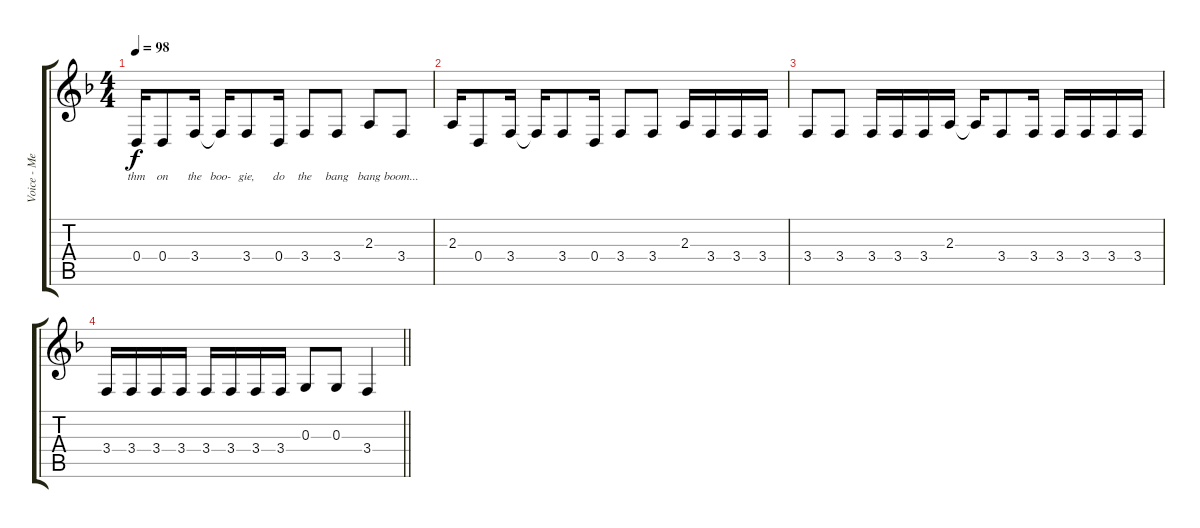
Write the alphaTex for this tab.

\track ("Voice - Melodie" "Voice - Me") {instrument stringensemble1}
\staff {score tabs}
\tuning (E4 B3 G3 D3 A2 E2) {hide}
\ts (4 4)
\tempo 98
\clef g2
\ks f
0.4.16{lyrics (0 "thm") lyrics (1 "") lyrics (2 "") lyrics (3 "") lyrics (4 "") dy f} 0.4.8{lyrics (0 "on") lyrics (1 "") lyrics (2 "") lyrics (3 "") lyrics (4 "")} 3.4.16{lyrics (0 "the") lyrics (1 "") lyrics (2 "") lyrics (3 "") lyrics (4 "")} 3.4{t}.16{lyrics (0 "boo-") lyrics (1 "") lyrics (2 "") lyrics (3 "") lyrics (4 "")} 3.4.8{lyrics (0 "gie,") lyrics (1 "") lyrics (2 "") lyrics (3 "") lyrics (4 "")} 0.4.16{lyrics (0 "do") lyrics (1 "") lyrics (2 "") lyrics (3 "") lyrics (4 "")} 3.4.8{lyrics (0 "the") lyrics (1 "") lyrics (2 "") lyrics (3 "") lyrics (4 "")} 3.4.8{lyrics (0 "bang") lyrics (1 "") lyrics (2 "") lyrics (3 "") lyrics (4 "")} 2.3.8{lyrics (0 "bang") lyrics (1 "") lyrics (2 "") lyrics (3 "") lyrics (4 "")} 3.4.8{lyrics (0 "boom...") lyrics (1 "") lyrics (2 "") lyrics (3 "") lyrics (4 "")} |
2.3.16 0.4.8 3.4.16 3.4{t}.16 3.4.8 0.4.16 3.4.8 3.4.8 2.3.16 3.4.16 3.4.16 3.4.16 |
3.4.8 3.4.8 3.4.16 3.4.16 3.4.16 2.3.16 2.3{t}.16 3.4.8 3.4.16 3.4.16 3.4.16 3.4.16 3.4.16 |
\barLineRight lightlight
3.4.16 3.4.16 3.4.16 3.4.16 3.4.16 3.4.16 3.4.16 3.4.16 0.3.8 0.3.8 3.4.4
